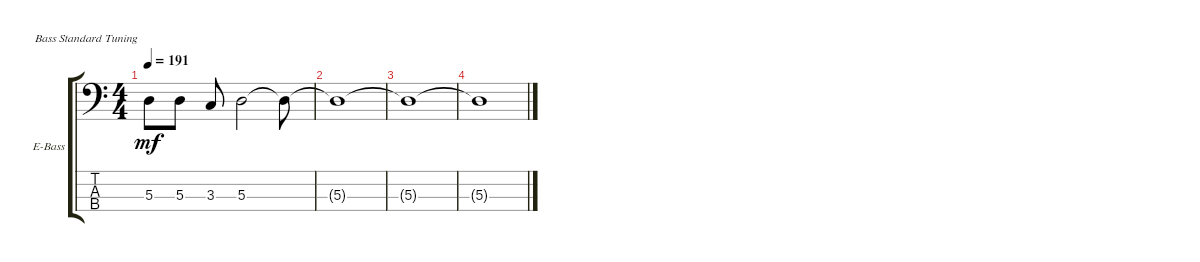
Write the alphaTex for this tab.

\defaultSystemsLayout 4
\bracketExtendMode groupsimilarinstruments
\firstSystemTrackNameOrientation horizontal
\otherSystemsTrackNameOrientation horizontal
\track ("Electric Bass" "E-Bass") {instrument electricbassfinger}
\staff {score tabs}
\tuning (G2 D2 A1 E1)
\ts (4 4)
\tempo 191
\clef f4
\scale
0.333333
\ks c
5.3.8{dy mf} 5.3.8 3.3.8 5.3.2 5.3{t}.8 |
5.3{t}.1 |
5.3{t}.1 |
5.3{t}.1
